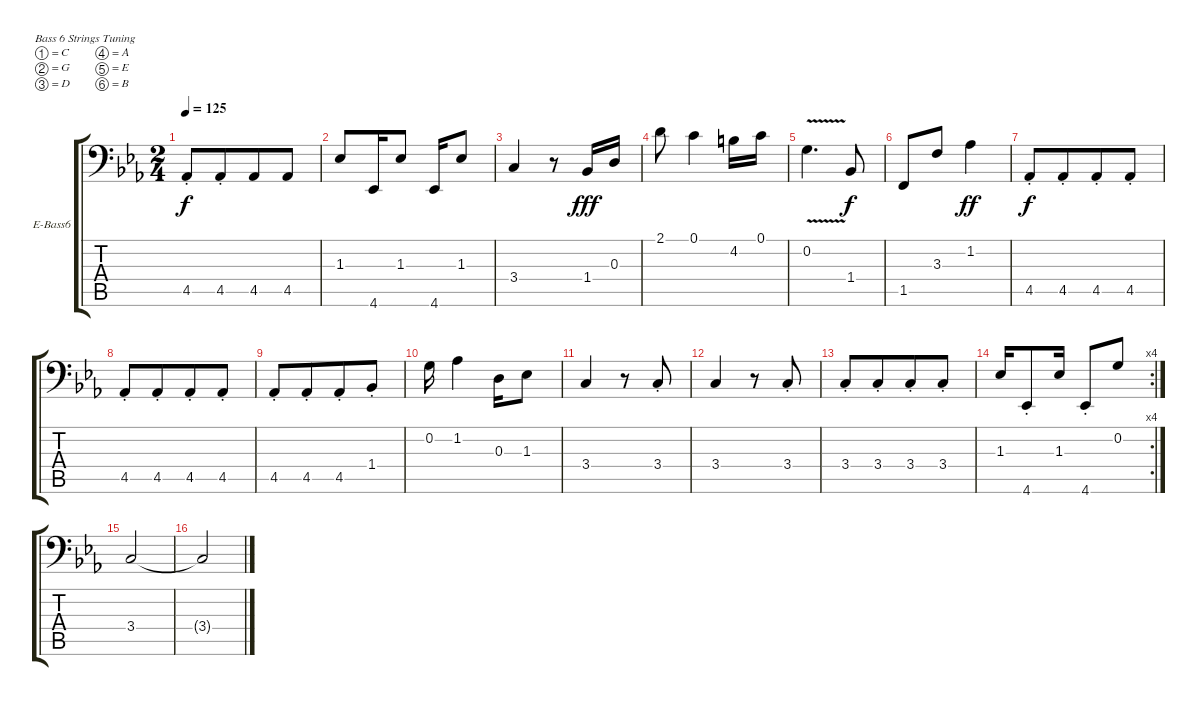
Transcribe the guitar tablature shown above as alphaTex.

\bracketExtendMode groupsimilarinstruments
\firstSystemTrackNameOrientation horizontal
\otherSystemsTrackNameOrientation horizontal
\track ("áàñ" "E-Bass6") {instrument electricbassfinger}
\staff {score tabs}
\tuning (C3 G2 D2 A1 E1 B0)
\ts (2 4)
\tempo 125
\clef f4
\ks cminor
4.5{st}.8{dy f} 4.5{st}.8{beam merge} 4.5.8 4.5.8 |
1.3.8 4.6.16 1.3.8 4.6.16 1.3.8 |
3.4.4 r.8 1.4.16{dy fff} 0.3.16 |
2.1.8 0.1.4 4.2.16 0.1.16 |
0.2{v}.4{d} 1.4.8{dy f} |
1.5.8 3.3.8 1.2.4{dy ff} |
4.5{st}.8{dy f beam merge} 4.5{st}.8{beam merge} 4.5{st}.8{beam merge} 4.5{st}.8 |
4.5{st}.8{beam merge} 4.5{st}.8{beam merge} 4.5{st}.8{beam merge} 4.5{st}.8 |
4.5{st}.8{beam merge} 4.5{st}.8{beam merge} 4.5{st}.8{beam merge} 1.4{st}.8 |
0.2.16 1.2.4 0.3.16 1.3.8 |
3.4.4 r.8 3.4{st}.8 |
3.4.4 r.8 3.4{st}.8 |
3.4{st}.8 3.4{st}.8{beam merge} 3.4{st}.8 3.4{st}.8 |
\rc 4
1.3.16 4.6{st}.8{beam merge} 1.3.16{beam split} 4.6{st}.8{beam merge} 0.2.8 |
3.4.2 |
3.4{t}.2
